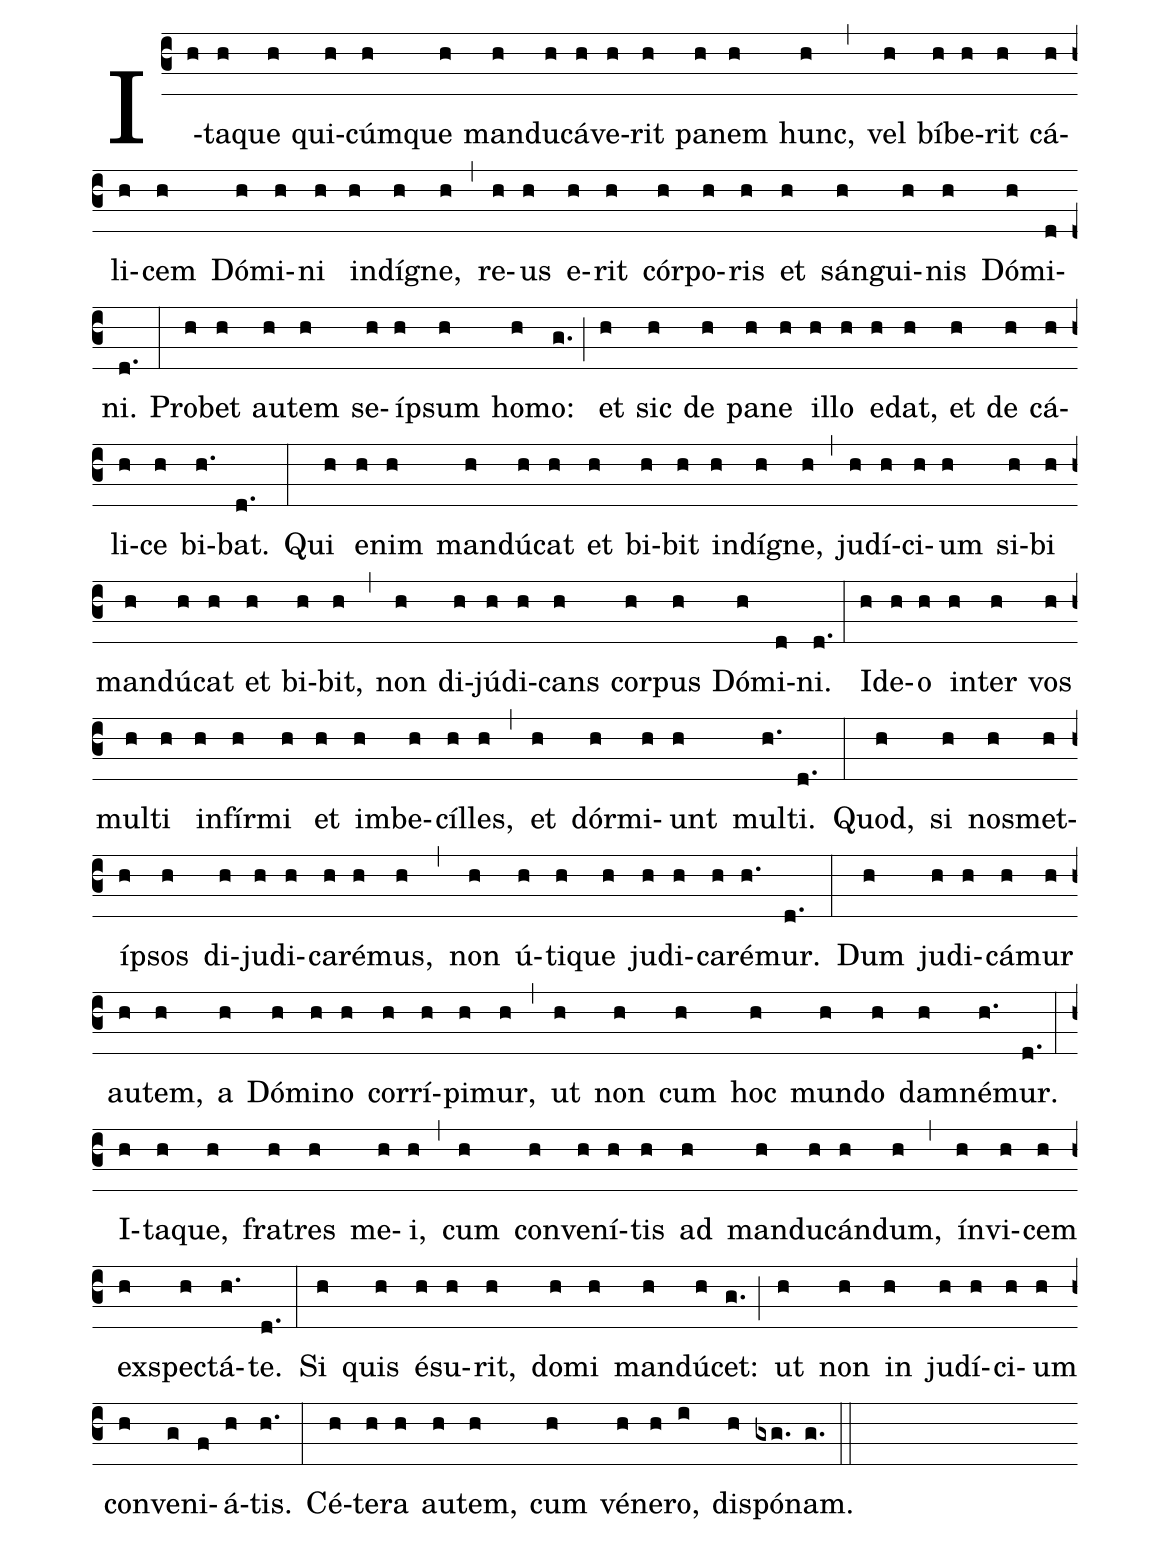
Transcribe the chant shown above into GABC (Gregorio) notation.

%%
(c3) I(h)ta(h)que(h) qui(h)cúm(h)que(h) man(h)du(h)cá(h)ve(h)rit(h) pa(h)nem(h) hunc,(h) (,)
vel(h) bí(h)be(h)rit(h) cá(h)li(h)cem(h) Dó(h)mi(h)ni(h) in(h)dí(h)gne,(h) (,)
re(h)us(h) e(h)rit(h) cór(h)po(h)ris(h) et(h) sán(h)gui(h)nis(h) Dó(h)mi(d)ni.(d.) (:)
Pro(h)bet(h) au(h)tem(h) se(h)íp(h)sum(h) ho(h)mo:(g.) (;)
et(h) sic(h) de(h) pa(h)ne(h) il(h)lo(h) e(h)dat,(h) et(h) de(h) cá(h)li(h)ce(h) bi(h.)bat.(d.) (:)
Qui(h) e(h)nim(h) man(h)dú(h)cat(h) et(h) bi(h)bit(h) in(h)dí(h)gne,(h) (,)
ju(h)dí(h)ci(h)um(h) si(h)bi(h) man(h)dú(h)cat(h) et(h) bi(h)bit,(h) (,)
non(h) di(h)jú(h)di(h)cans(h) cor(h)pus(h) Dó(h)mi(d)ni.(d.) (:)
Id(h)e(h)o(h) in(h)ter(h) vos(h) mul(h)ti(h) in(h)fír(h)mi(h) et(h) im(h)be(h)cíl(h)les,(h) (,)
et(h) dór(h)mi(h)unt(h) mul(h.)ti.(d.) (:)
Quod,(h) si(h) nos(h)met(h)íp(h)sos(h) di(h)ju(h)di(h)ca(h)ré(h)mus,(h) (,)
non(h) ú(h)ti(h)que(h) ju(h)di(h)ca(h)ré(h.)mur.(d.) (:)
Dum(h) ju(h)di(h)cá(h)mur(h) au(h)tem,(h) a(h) Dó(h)mi(h)no(h) cor(h)rí(h)pi(h)mur,(h) (,)
ut(h) non(h) cum(h) hoc(h) mun(h)do(h) dam(h)né(h.)mur.(d.) (:)
I(h)ta(h)que,(h) fra(h)tres(h) me(h)i,(h) (,)
cum(h) con(h)ve(h)ní(h)tis(h) ad(h) man(h)du(h)cán(h)dum,(h) (,)
ín(h)vi(h)cem(h) ex(h)spec(h)tá(h.)te.(d.) (:)
Si(h) quis(h) é(h)su(h)rit,(h) do(h)mi(h) man(h)dú(h)cet:(g.) (;)
ut(h) non(h) in(h) ju(h)dí(h)ci(h)um(h) con(h)ve(g)ni(f)á(h)tis.(h.) (:)
Cé(h)te(h)ra(h) au(h)tem,(h) cum(h) vé(h)ne(h)ro,(i) dis(h)pó(gxg.)nam.(g.) (::)
